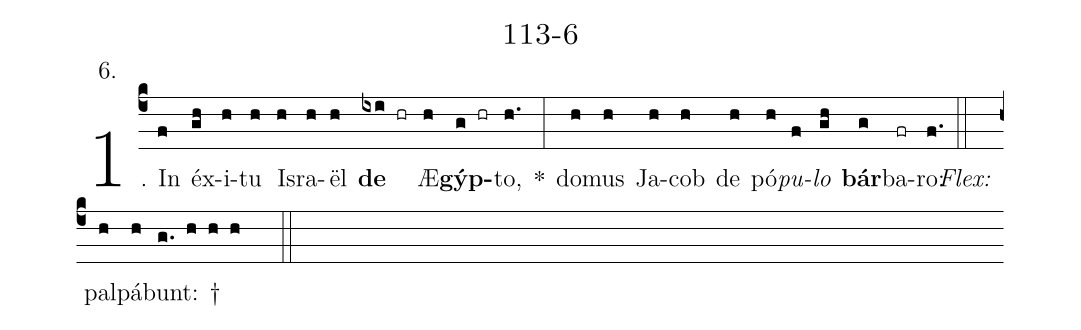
name: 113-6;
annotation: 6.;
%%
(c4)1. In(f) éx(gh)i(h)tu(h) Is(h)ra(h)ël(h) <b>de</b>(ixi hr) Æ(h)<b>gýp</b>(g hr)to,(h.) *(:) do(h)mus(h) Ja(h)cob(h) de(h) pó(h)<i>pu</i>(f)<i>lo</i>(gh) <b>bár</b>(g)ba(fr)ro:(f.) (::)
<i>Flex:</i>()  pal(h)pá(h)bunt: †(g. h h h  ::)
